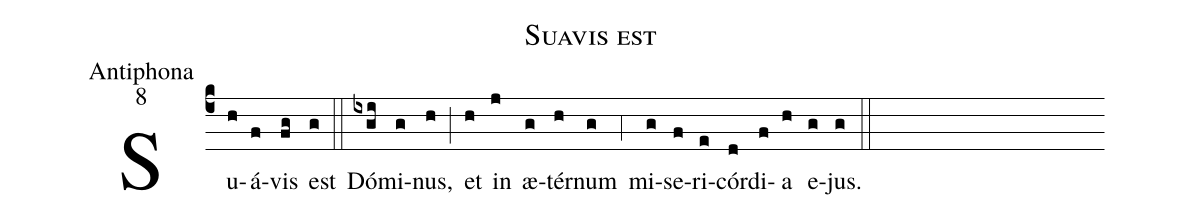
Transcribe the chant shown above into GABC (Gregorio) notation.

name:Suavis est;
office-part:Antiphona;
mode:8;
%%
(c4) Su(h)á(f)vis(fg) est(g) (::)
Dó(ixgi)mi(g)nus,(h) (;) et(h) in(j) æ(g)tér(h)num(g) (,4) mi(g)se(f)ri(e)cór(d)di(f)a(h) e(g)jus.(g) (::)
